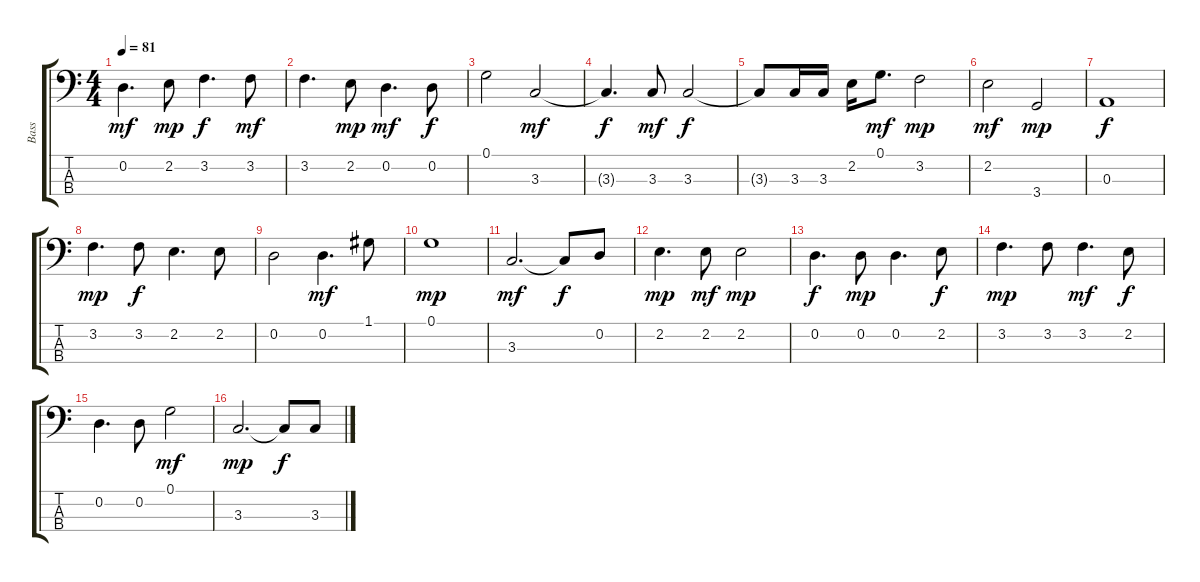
\track ("Bass" "Bass") {instrument electricbassfinger}
\staff {score tabs}
\tuning (G2 D2 A1 E1) {hide}
\ts (4 4)
\tempo 81
\clef f4
\ks c
0.2.4{d dy mf} 2.2.8{dy mp} 3.2.4{d dy f} 3.2.8{dy mf} |
3.2.4{d} 2.2.8{dy mp} 0.2.4{d dy mf} 0.2.8{dy f} |
0.1.2 3.3.2{dy mf} |
3.3{t}.4{d dy f} 3.3.8{dy mf} 3.3.2{dy f} |
3.3{t}.8 3.3.16 3.3.16 2.2.16 0.1.8{d dy mf} 3.2.2{dy mp} |
2.2.2{dy mf} 3.4.2{dy mp} |
0.3.1{dy f} |
3.2.4{d dy mp} 3.2.8{dy f} 2.2.4{d} 2.2.8 |
0.2.2 0.2.4{d dy mf} 1.1.8 |
0.1.1{dy mp} |
3.3.2{d dy mf} 3.3{t}.8{dy f} 0.2.8 |
2.2.4{d dy mp} 2.2.8{dy mf} 2.2.2{dy mp} |
0.2.4{d dy f} 0.2.8{dy mp} 0.2.4{d} 2.2.8{dy f} |
3.2.4{d dy mp} 3.2.8 3.2.4{d dy mf} 2.2.8{dy f} |
0.2.4{d} 0.2.8 0.1.2{dy mf} |
3.3.2{d dy mp} 3.3{t}.8{dy f} 3.3.8
